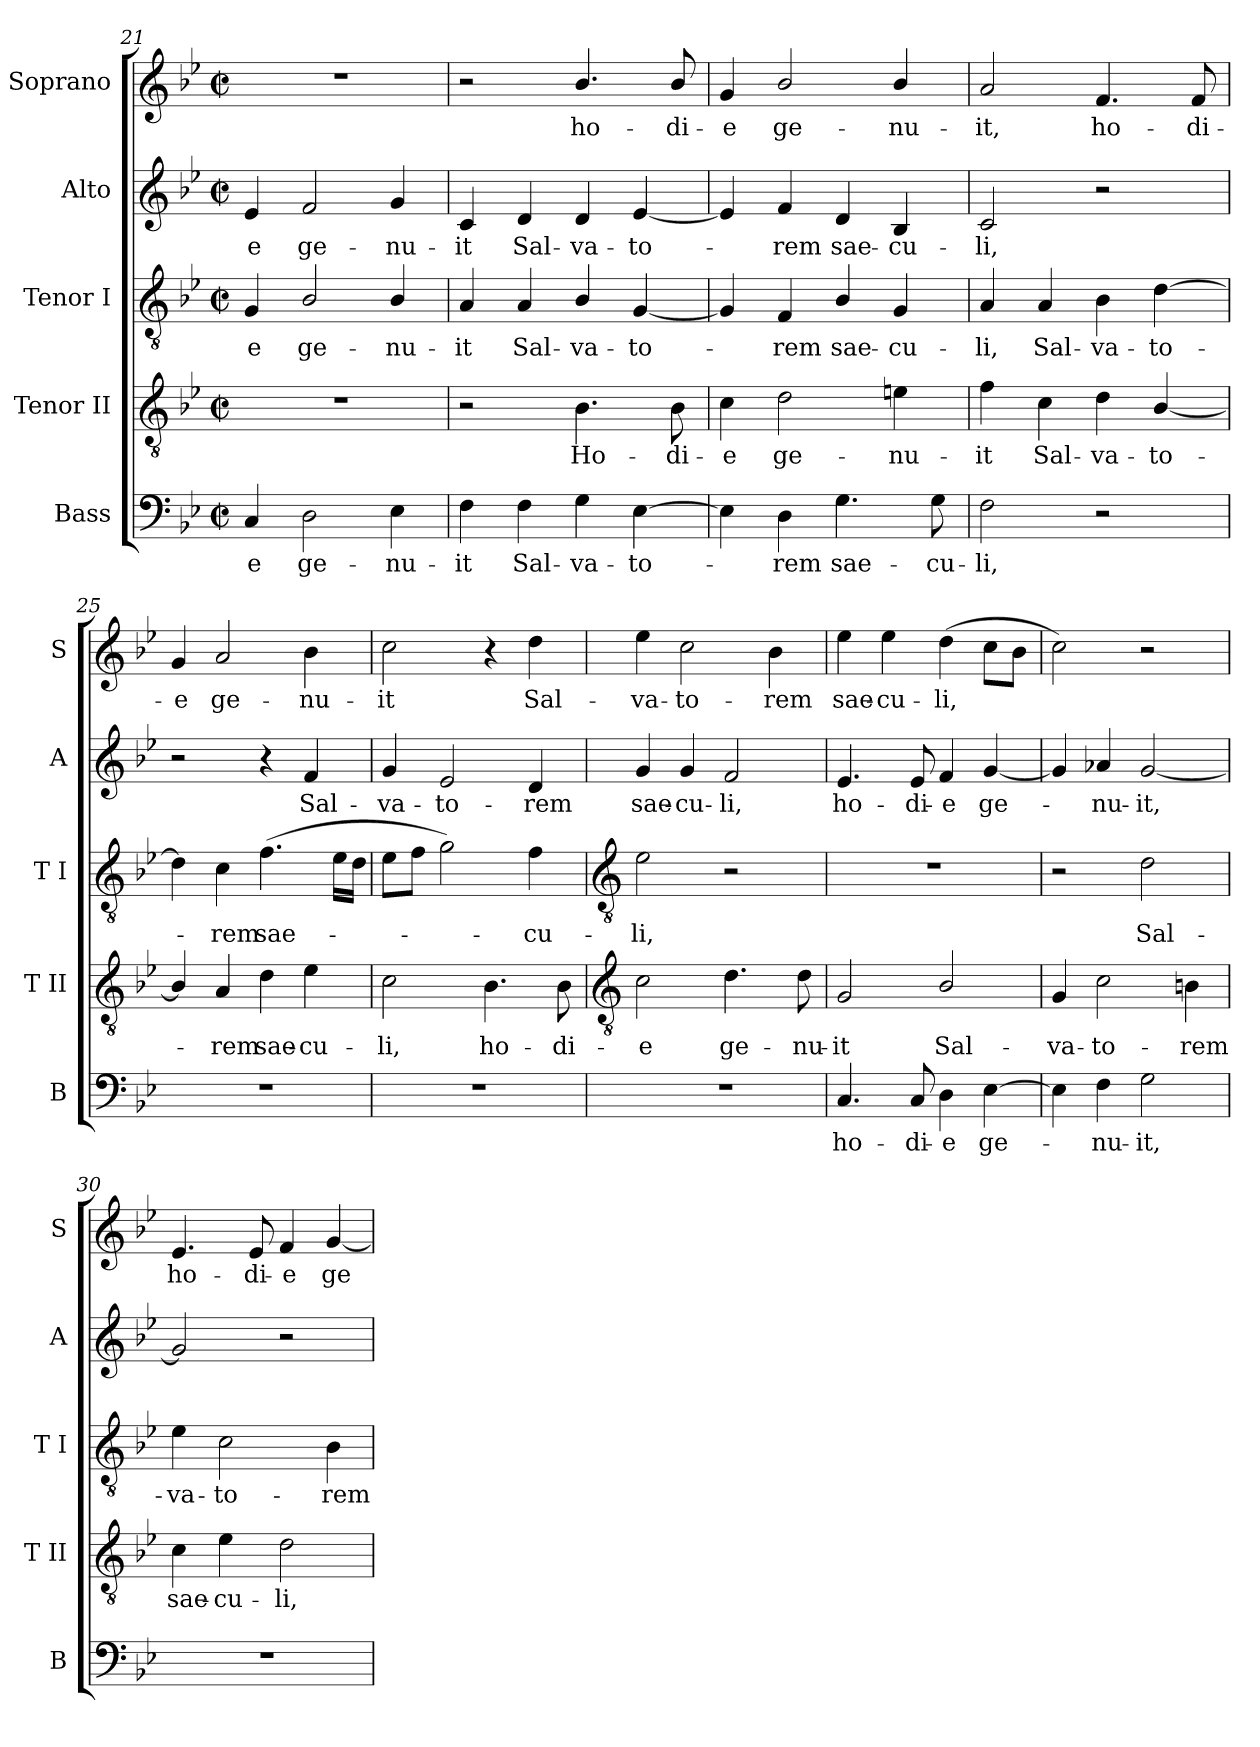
**kern	**text	**kern	**text	**kern	**text	**kern	**text	**kern	**text
*part5	*part5	*part4	*part4	*part3	*part3	*part2	*part2	*part1	*part1
*staff5	*staff5	*staff4	*staff4	*staff3	*staff3	*staff2	*staff2	*staff1	*staff1
*I"Bass	*	*I"Tenor II	*	*I"Tenor I	*	*I"Alto	*	*I"Soprano	*
*I'B	*	*I'T II	*	*I'T I	*	*I'A	*	*I'S	*
*clefF4	*	*clefGv2	*	*clefGv2	*	*clefG2	*	*clefG2	*
*k[b-e-]	*	*k[b-e-]	*	*k[b-e-]	*	*k[b-e-]	*	*k[b-e-]	*
*B-:	*	*B-:	*	*B-:	*	*B-:	*	*B-:	*
*M2/2	*	*M2/2	*	*M2/2	*	*M2/2	*	*M2/2	*
*met(c|)	*	*met(c|)	*	*met(c|)	*	*met(c|)	*	*met(c|)	*
=21	=21	=21	=21	=21	=21	=21	=21	=21	=21
!	!LO:LY:b	!	!	!	!LO:LY:b	!	!LO:LY:b	!	!
4C	-e	1r	.	4G	-e	4e-	-e	1r	.
!	!LO:LY:b	!	!	!	!LO:LY:b	!	!LO:LY:b	!	!
2D	ge-	.	.	2B-/	ge-	2f	ge-	.	.
!	!LO:LY:b	!	!	!	!LO:LY:b	!	!LO:LY:b	!	!
4E-	-nu-	.	.	4B-/	-nu-	4g	-nu-	.	.
=22	=22	=22	=22	=22	=22	=22	=22	=22	=22
!	!LO:LY:b	!	!	!	!LO:LY:b	!	!LO:LY:b	!	!
4F	-it	2r	.	4A	-it	4c	-it	2r	.
!	!LO:LY:b	!	!	!	!LO:LY:b	!	!LO:LY:b	!	!
4F	Sal-	.	.	4A	Sal-	4d	Sal-	.	.
!	!LO:LY:b	!	!LO:LY:b	!	!LO:LY:b	!	!LO:LY:b	!	!LO:LY:b
4G	-va-	4.B-	Ho-	4B-/	-va-	4d	-va-	4.b-/	ho-
!	!LO:LY:b	!	!	!	!LO:LY:b	!	!LO:LY:b	!	!
[4E-	-to-	.	.	[4G	-to-	[4e-	-to-	.	.
!	!	!	!LO:LY:b	!	!	!	!	!	!LO:LY:b
.	.	8B-	-di-	.	.	.	.	8b-/	-di-
=23	=23	=23	=23	=23	=23	=23	=23	=23	=23
!	!	!	!LO:LY:b	!	!	!	!	!	!LO:LY:b
4E-]	.	4c	-e	4G]	.	4e-]	.	4g	-e
!	!LO:LY:b	!	!LO:LY:b	!	!LO:LY:b	!	!LO:LY:b	!	!LO:LY:b
4D	rem	2d	ge-	4F	rem	4f	rem	2b-/	ge-
!	!LO:LY:b	!	!	!	!LO:LY:b	!	!LO:LY:b	!	!
4.G	sae-	.	.	4B-/	sae-	4d	sae-	.	.
!	!	!	!LO:LY:b	!	!LO:LY:b	!	!LO:LY:b	!	!LO:LY:b
.	.	4en	-nu-	4G	-cu-	4B-	-cu-	4b-/	-nu-
!	!LO:LY:b	!	!	!	!	!	!	!	!
8G	-cu-	.	.	.	.	.	.	.	.
=24	=24	=24	=24	=24	=24	=24	=24	=24	=24
!	!LO:LY:b	!	!LO:LY:b	!	!LO:LY:b	!	!LO:LY:b	!	!LO:LY:b
2F	-li,	4f	-it	4A	-li,	2c	-li,	2a	-it,
!	!	!	!LO:LY:b	!	!LO:LY:b	!	!	!	!
.	.	4c	Sal-	4A	Sal-	.	.	.	.
!	!	!	!LO:LY:b	!	!LO:LY:b	!	!	!	!LO:LY:b
2r	.	4d	-va-	4B-	-va-	2r	.	4.f	ho-
!	!	!	!LO:LY:b	!	!LO:LY:b	!	!	!	!
.	.	[4B-/	-to-	[4d	-to-	.	.	.	.
!	!	!	!	!	!	!	!	!	!LO:LY:b
.	.	.	.	.	.	.	.	8f	-di-
=25	=25	=25	=25	=25	=25	=25	=25	=25	=25
!	!	!	!	!	!	!	!	!	!LO:LY:b
1r	.	4B-/]	.	4d]	.	2r	.	4g	-e
!	!	!	!LO:LY:b	!	!LO:LY:b	!	!	!	!LO:LY:b
.	.	4A	rem	4c	rem	.	.	2a	ge-
!	!	!	!LO:LY:b	!	!LO:LY:b	!	!	!	!
.	.	4d	sae-	(>4.f	sae-	4r	.	.	.
!	!	!	!LO:LY:b	!	!	!	!LO:LY:b	!	!LO:LY:b
.	.	4e-	-cu-	.	.	4f	Sal-	4b-	-nu-
.	.	.	.	16e-LL	.	.	.	.	.
.	.	.	.	16dJJ	.	.	.	.	.
=26	=26	=26	=26	=26	=26	=26	=26	=26	=26
!	!	!	!LO:LY:b	!	!	!	!LO:LY:b	!	!LO:LY:b
1r	.	2c	-li,	8e-L	.	4g	-va-	2cc	-it
.	.	.	.	8fJ	.	.	.	.	.
!	!	!	!	!	!	!	!LO:LY:b	!	!
.	.	.	.	2g)	.	2e-	-to-	.	.
!	!	!	!LO:LY:b	!	!	!	!	!	!
.	.	4.B-	ho-	.	.	.	.	4r	.
!	!	!	!	!	!LO:LY:b	!	!LO:LY:b	!	!LO:LY:b
.	.	.	.	4f	cu-	4d	-rem	4dd	Sal-
!	!	!	!LO:LY:b	!	!	!	!	!	!
.	.	8B-	-di-	.	.	.	.	.	.
!!LO:LB:g=z
=27	=27	=27	=27	=27	=27	=27	=27	=27	=27
*	*	*clefGv2	*	*clefGv2	*	*	*	*	*
!	!	!	!LO:LY:b	!	!LO:LY:b	!	!LO:LY:b	!	!LO:LY:b
1r	.	2c	-e	2e-	-li,	4g	sae-	4ee-	-va-
!	!	!	!	!	!	!	!LO:LY:b	!	!LO:LY:b
.	.	.	.	.	.	4g	-cu-	2cc	-to-
!	!	!	!LO:LY:b	!	!	!	!LO:LY:b	!	!
.	.	4.d	ge-	2r	.	2f	-li,	.	.
!	!	!	!	!	!	!	!	!	!LO:LY:b
.	.	.	.	.	.	.	.	4b-	-rem
!	!	!	!LO:LY:b	!	!	!	!	!	!
.	.	8d	-nu-	.	.	.	.	.	.
=28	=28	=28	=28	=28	=28	=28	=28	=28	=28
!	!LO:LY:b	!	!LO:LY:b	!	!	!	!LO:LY:b	!	!LO:LY:b
4.C	ho-	2G	-it	1r	.	4.e-	ho-	4ee-	sae-
!	!	!	!	!	!	!	!	!	!LO:LY:b
.	.	.	.	.	.	.	.	4ee-	-cu-
!	!LO:LY:b	!	!	!	!	!	!LO:LY:b	!	!
8C	-di-	.	.	.	.	8e-	-di-	.	.
!	!LO:LY:b	!	!LO:LY:b	!	!	!	!LO:LY:b	!	!LO:LY:b
4D	-e	2B-/	Sal-	.	.	4f	-e	(>4dd	-li,
!	!LO:LY:b	!	!	!	!	!	!LO:LY:b	!	!
[4E-	ge-	.	.	.	.	[4g	ge-	8ccL	.
.	.	.	.	.	.	.	.	8b-J	.
=29	=29	=29	=29	=29	=29	=29	=29	=29	=29
!	!	!	!LO:LY:b	!	!	!	!	!	!
4E-]	.	4G	-va-	2r	.	4g]	.	2cc)	.
!	!LO:LY:b	!	!LO:LY:b	!	!	!	!LO:LY:b	!	!
4F	nu-	2c	-to-	.	.	4a-X	nu-	.	.
!	!LO:LY:b	!	!	!	!LO:LY:b	!	!LO:LY:b	!	!
2G	-it,	.	.	2d	Sal-	[2g	-it,	2r	.
!	!	!	!LO:LY:b	!	!	!	!	!	!
.	.	4Bn	-rem	.	.	.	.	.	.
=30	=30	=30	=30	=30	=30	=30	=30	=30	=30
!	!	!	!LO:LY:b	!	!LO:LY:b	!	!	!	!LO:LY:b
1r	.	4c	sae-	4e-	-va-	2g]	.	4.e-	ho-
!	!	!	!LO:LY:b	!	!LO:LY:b	!	!	!	!
.	.	4e-	-cu-	2c	-to-	.	.	.	.
!	!	!	!	!	!	!	!	!	!LO:LY:b
.	.	.	.	.	.	.	.	8e-	-di-
!	!	!	!LO:LY:b	!	!	!	!	!	!LO:LY:b
.	.	2d	-li,	.	.	2r	.	4f	-e
!	!	!	!	!	!LO:LY:b	!	!	!	!LO:LY:b
.	.	.	.	4B-	-rem	.	.	[4g	ge-
=	=	=	=	=	=	=	=	=	=
*-	*-	*-	*-	*-	*-	*-	*-	*-	*-
